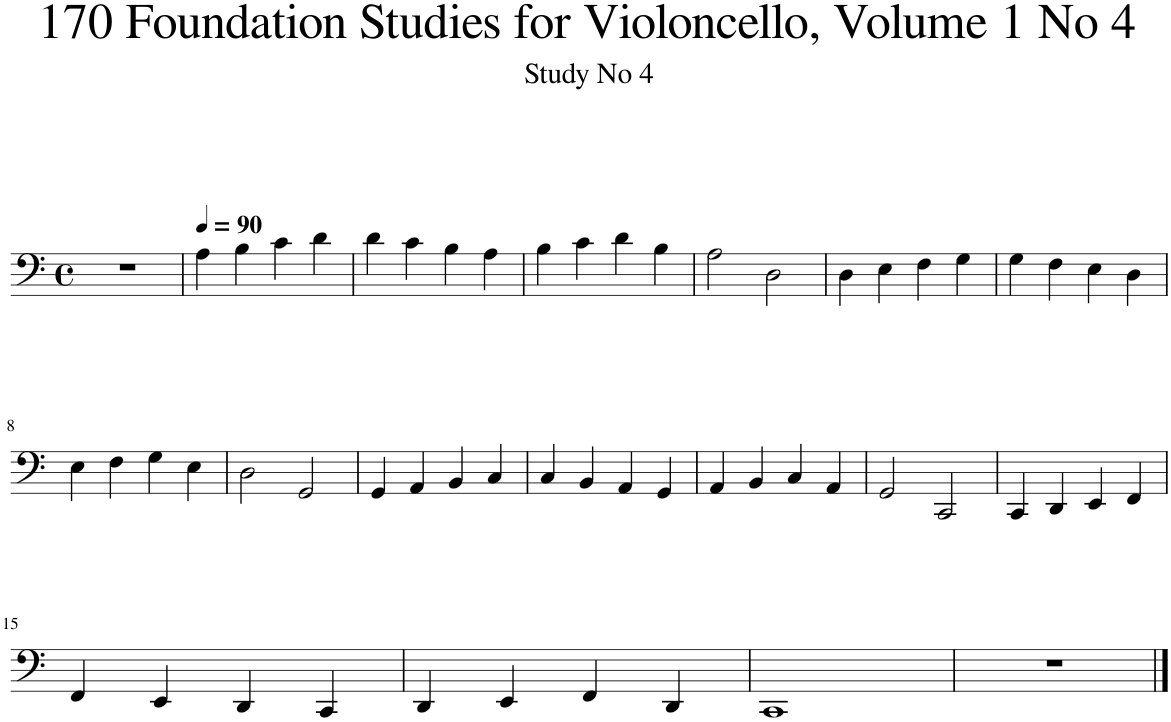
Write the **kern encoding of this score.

**kern
*part1
*staff1
*I"Violoncello
*I'Vc.
*clefF4
*k[]
*M4/4
*met(c)
=1
1r
=2
*MM90
4A\
4B\
4c\
4d\
=3
4d\
4c\
4B\
4A\
=4
4B\
4c\
4d\
4B\
=5
2A\
2D\
=6
4D\
4E\
4F\
4G\
=7
4G\
4F\
4E\
4D\
!!LO:LB:g=z
=8
4E\
4F\
4G\
4E\
=9
2D\
2GG/
=10
4GG/
4AA/
4BB/
4C/
=11
4C/
4BB/
4AA/
4GG/
=12
4AA/
4BB/
4C/
4AA/
=13
2GG/
2CC/
=14
4CC/
4DD/
4EE/
4FF/
!!LO:LB:g=z
=15
4FF/
4EE/
4DD/
4CC/
=16
4DD/
4EE/
4FF/
4DD/
=17
1CC
=18
1r
==
*-
